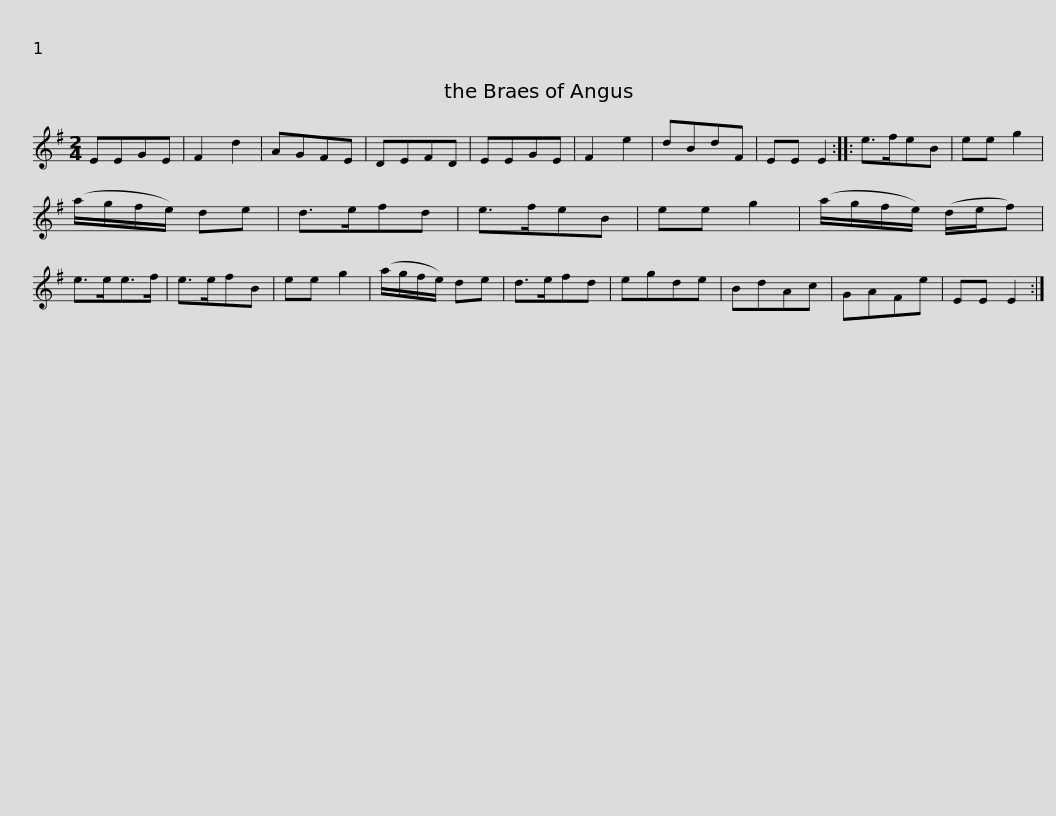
X:1
L:1/8
M:2/4
I:linebreak $
K:Emin
V:1 treble
V:1
 EEGE | F2 d2 | AGFE | DEFD | EEGE | %5
 F2 e2 | dBdF | EE E2 :: e>feB | ee g2 | %10
 (a/g/f/e/) de |$ d>efd | e>feB | ee g2 | (a/g/f/e/) (d/e/f) | %15
 e>ee>f | e>efB | ee g2 | (a/g/f/e/) de | d>efd | %20
 egde |$ BdAc | GAFe | EE E2 :| %24
